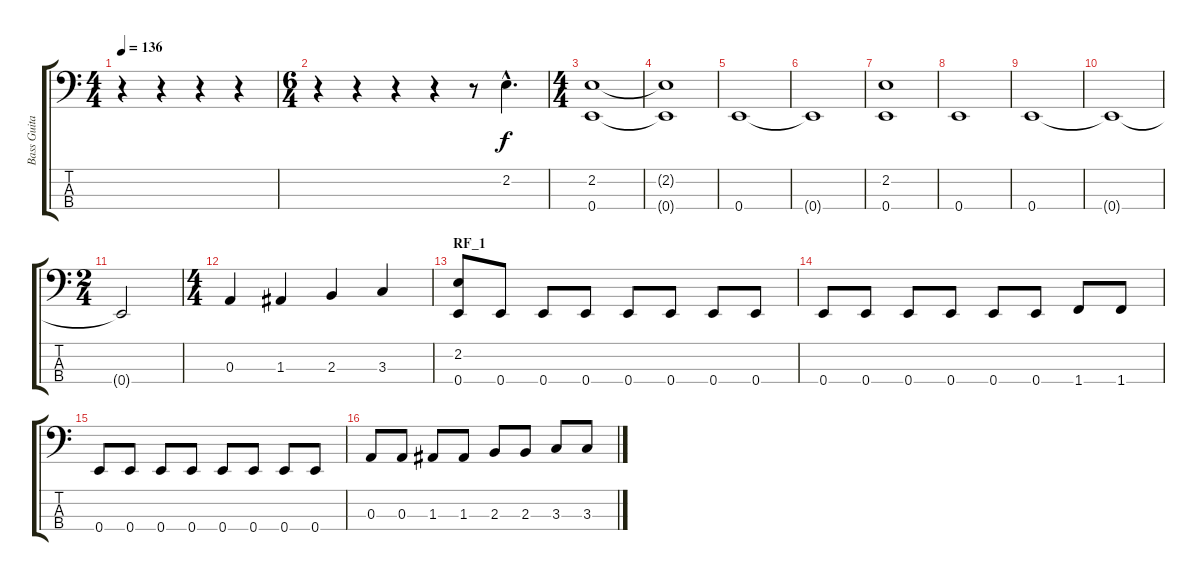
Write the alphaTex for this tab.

\track ("Bass Guitar" "Bass Guita") {instrument electricbasspick}
\staff {score tabs}
\tuning (G2 D2 A1 E1) {hide}
\ts (4 4)
\tempo 136
\clef f4
\ks c
r.4{dy f instrument electricbasspick} r.4 r.4 r.4 |
\ts (6 4)
r.4 r.4 r.4 r.4 r.8 2.2{hac}.4{d} |
\ts (4 4)
(2.2 0.4).1 |
(2.2{t} 0.4{t}).1 |
0.4.1 |
0.4{t}.1 |
(2.2 0.4).1 |
0.4.1 |
0.4.1 |
0.4{t}.1 |
\ts (2 4)
0.4{t}.2 |
\ts (4 4)
0.3.4 1.3.4 2.3.4 3.3.4 |
\section ("" "RF_1")
(2.2 0.4).8 0.4.8 0.4.8 0.4.8 0.4.8 0.4.8 0.4.8 0.4.8 |
0.4.8 0.4.8 0.4.8 0.4.8 0.4.8 0.4.8 1.4.8 1.4.8 |
0.4.8 0.4.8 0.4.8 0.4.8 0.4.8 0.4.8 0.4.8 0.4.8 |
0.3.8 0.3.8 1.3.8 1.3.8 2.3.8 2.3.8 3.3.8 3.3.8
